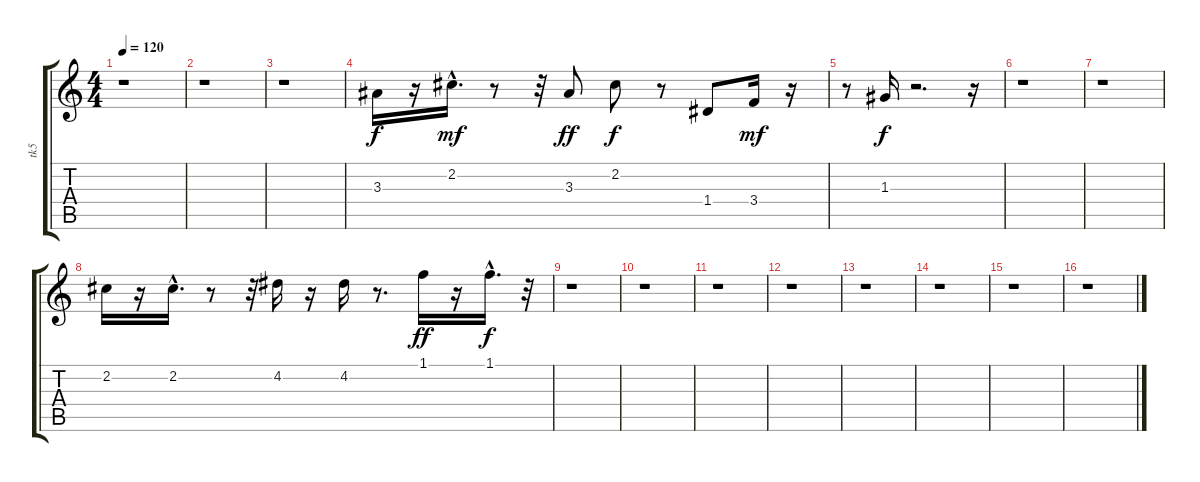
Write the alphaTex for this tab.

\track ("tk5" "tk5") {instrument overdrivenguitar}
\staff {score tabs}
\tuning (E4 B3 G3 D3 A2 E2) {hide}
\ts (4 4)
\tempo 120
\clef g2
\ks c
r.1{dy f instrument overdrivenguitar} |
r.1 |
r.1 |
3.3.16{balance 3} r.16 2.2{hac}.16{d dy mf} r.8 r.32 3.3.8{dy ff} 2.2.8{dy f} r.8 1.4.8 3.4.16{dy mf} r.16 |
r.8 1.3.16{dy f} r.2{d} r.16 |
r.1 |
r.1 |
2.2.16 r.16 2.2{hac}.16{d} r.8 r.32 4.2.16 r.16 4.2.16 r.8{d} 1.1.16{dy ff} r.16 1.1{hac}.16{d dy f} r.32 |
r.1 |
r.1 |
r.1 |
r.1 |
r.1 |
r.1 |
r.1 |
r.1
